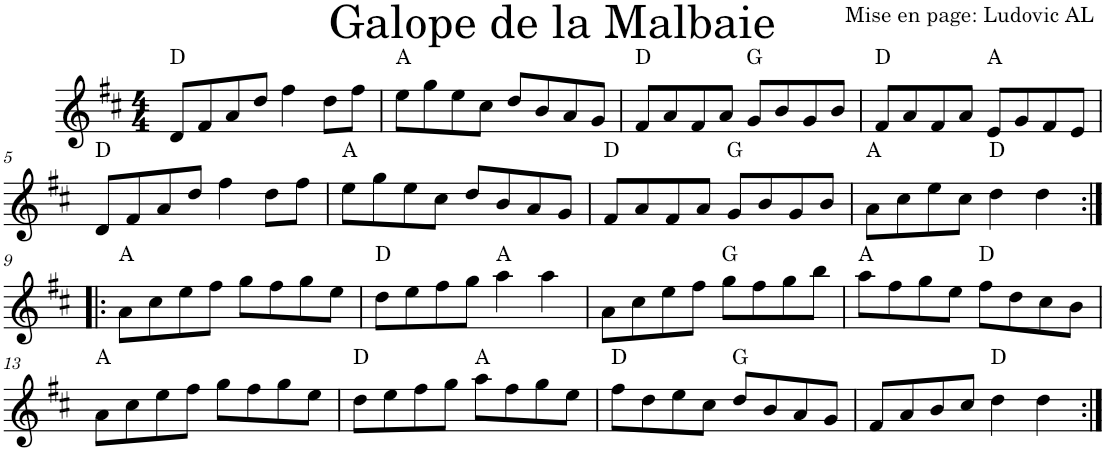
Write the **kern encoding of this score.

**kern	**harte
*part1	*part1
*staff1	*
*I"Violon	*
*I'Vln.	*
*clefG2	*
*k[f#c#]	*
*M4/4	*
=1	=1
8d/L	D:maj
8f#/	.
8a/	.
8dd/J	.
4ff#\	.
8dd\L	.
8ff#\J	.
=2	=2
8ee\L	A:maj
8gg\	.
8ee\	.
8cc#\J	.
8dd/L	.
8b/	.
8a/	.
8g/J	.
=3	=3
8f#/L	D:maj
8a/	.
8f#/	.
8a/J	.
8g/L	G:maj
8b/	.
8g/	.
8b/J	.
=4	=4
8f#/L	D:maj
8a/	.
8f#/	.
8a/J	.
8e/L	A:maj
8g/	.
8f#/	.
8e/J	.
!!LO:LB:g=z
=5	=5
8d/L	D:maj
8f#/	.
8a/	.
8dd/J	.
4ff#\	.
8dd\L	.
8ff#\J	.
=6	=6
8ee\L	A:maj
8gg\	.
8ee\	.
8cc#\J	.
8dd/L	.
8b/	.
8a/	.
8g/J	.
=7	=7
8f#/L	D:maj
8a/	.
8f#/	.
8a/J	.
8g/L	G:maj
8b/	.
8g/	.
8b/J	.
=8	=8
8a\L	A:maj
8cc#\	.
8ee\	.
8cc#\J	.
4dd\	D:maj
4dd\	.
!!LO:LB:g=z
=9:|!|:	=9:|!|:
8a\L	A:maj
8cc#\	.
8ee\	.
8ff#\J	.
8gg\L	.
8ff#\	.
8gg\	.
8ee\J	.
=10	=10
8dd\L	D:maj
8ee\	.
8ff#\	.
8gg\J	.
4aa\	A:maj
4aa\	.
=11	=11
8a\L	.
8cc#\	.
8ee\	.
8ff#\J	.
8gg\L	G:maj
8ff#\	.
8gg\	.
8bb\J	.
=12	=12
8aa\L	A:maj
8ff#\	.
8gg\	.
8ee\J	.
8ff#\L	D:maj
8dd\	.
8cc#\	.
8b\J	.
!!LO:LB:g=z
=13	=13
8a\L	A:maj
8cc#\	.
8ee\	.
8ff#\J	.
8gg\L	.
8ff#\	.
8gg\	.
8ee\J	.
=14	=14
8dd\L	D:maj
8ee\	.
8ff#\	.
8gg\J	.
8aa\L	A:maj
8ff#\	.
8gg\	.
8ee\J	.
=15	=15
8ff#\L	D:maj
8dd\	.
8ee\	.
8cc#\J	.
8dd/L	G:maj
8b/	.
8a/	.
8g/J	.
=16	=16
8f#/L	.
8a/	.
8b/	.
8cc#/J	.
4dd\	D:maj
4dd\	.
=:|!	=:|!
*-	*-
